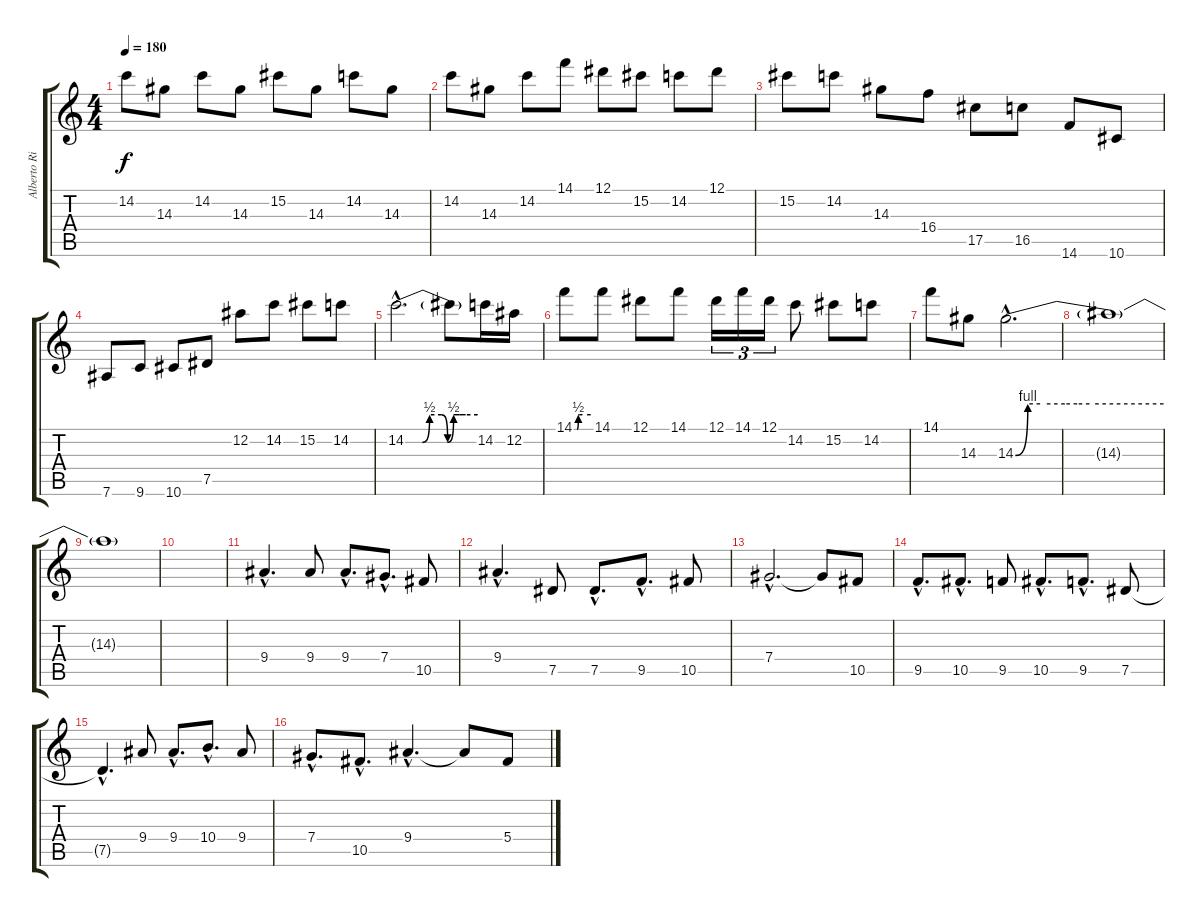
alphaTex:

\track ("Alberto Rionda" "Alberto Ri") {instrument distortionguitar}
\staff {score tabs}
\tuning (Eb4 Bb3 Gb3 Db3 Ab2 Eb2) {hide}
\ts (4 4)
\tempo 180
\clef g2
\ks c
14.2.8{dy f} 14.3.8 14.2.8 14.3.8 15.2.8 14.3.8 14.2.8 14.3.8 |
14.2.8 14.3.8 14.2.8 14.1.8 12.1.8 15.2.8 14.2.8 12.1.8 |
15.2.8 14.2.8 14.3.8 16.4.8 17.5.8 16.5.8 14.6.8 10.6.8 |
7.6.8 9.6.8 10.6.8 7.5.8 12.2.8 14.2.8 15.2.8 14.2.8 |
14.2{be (custom 0 0 14 0 20 2 30 2 35 0 40 2 45 2 50 2 60 2) hac}.2{d} 14.2{t}.8 14.2.16 12.2.16 |
14.1{be (custom 0 0 10 0 15 2 19 2 30 2 60 2)}.8 14.1.8 12.1.8 14.1.8 12.1.16{tu (3 2)} 14.1.16{tu (3 2)} 12.1.16{tu (3 2)} 14.2.8 15.2.8 14.2.8 |
14.1.8 14.3.8 14.3{be (custom 0 0 5 4 10 4 20 4 25 4 30 4 60 4) hac}.2{d} |
14.3{t}.1 |
14.3{t}.1 |
|
9.4{hac}.4{d} 9.4.8 9.4{hac}.8{d} 7.4{hac}.8{d} 10.5.8 |
9.4{hac}.4{d} 7.5.8 7.5{hac}.8{d} 9.5{hac}.8{d} 10.5.8 |
7.4{hac}.2{d} 7.4{t}.8 10.5.8 |
9.5{hac}.8{d} 10.5{hac}.8{d} 9.5.8 10.5{hac}.8{d} 9.5{hac}.8{d} 7.5.8 |
7.5{hac t}.4{d} 9.4.8 9.4{hac}.8{d} 10.4{hac}.8{d} 9.4.8 |
7.4{hac}.8{d} 10.5{hac}.8{d} 9.4{hac}.4{d} 9.4{t}.8 5.4.8
